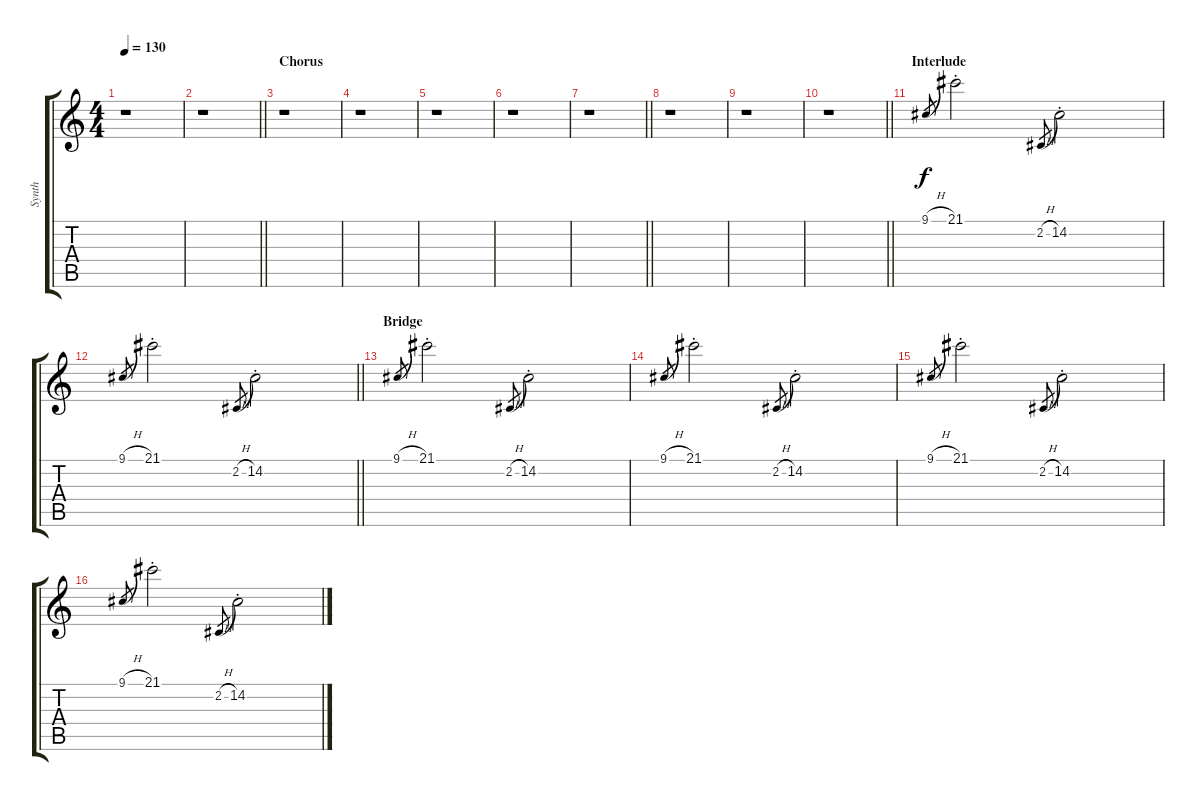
\track ("Synth" "Synth") {instrument stringensemble1}
\staff {score tabs}
\tuning (E4 B3 G3 D3 A2 E2) {hide}
\ts (4 4)
\tempo 130
\clef g2
\ks c
r.1{dy f} |
\barLineRight lightlight
r.1 |
\section ("" "Chorus")
r.1 |
r.1 |
r.1 |
r.1 |
\barLineRight lightlight
r.1 |
r.1 |
r.1 |
\barLineRight lightlight
r.1 |
\section ("" "Interlude")
9.1{h}.8{gr} 21.1{st}.2{instrument electricpiano1} 2.2{h}.8{gr} 14.2{st}.2 |
\barLineRight lightlight
9.1{h}.8{gr} 21.1{st}.2 2.2{h}.8{gr} 14.2{st}.2 |
\section ("" "Bridge")
9.1{h}.8{gr} 21.1{st}.2 2.2{h}.8{gr} 14.2{st}.2 |
9.1{h}.8{gr} 21.1{st}.2 2.2{h}.8{gr} 14.2{st}.2 |
9.1{h}.8{gr} 21.1{st}.2 2.2{h}.8{gr} 14.2{st}.2 |
9.1{h}.8{gr} 21.1{st}.2 2.2{h}.8{gr} 14.2{st}.2
